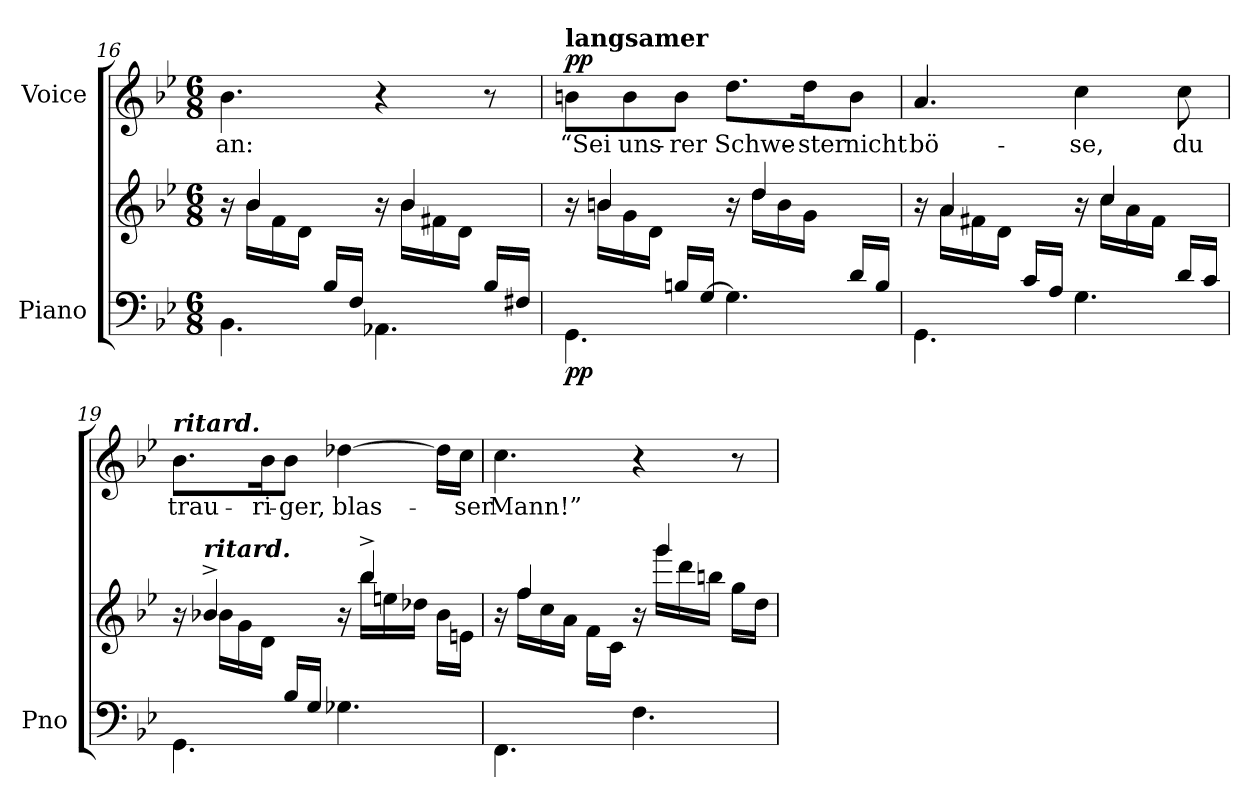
**kern	**kern	**dynam	**kern	**text	**dynam
*part2	*part2	*part2	*part1	*part1	*part1
*staff3	*staff2	*staff2/3	*staff1	*staff1	*staff1
*I"Piano	*	*	*I"Voice	*	*
*I'Pno	*	*	*	*	*
*clefF4	*clefG2	*	*clefG2	*	*
*k[b-e-]	*k[b-e-]	*	*k[b-e-]	*	*
*M6/8	*M6/8	*	*M6/8	*	*
=16	=16	=16	=16	=16	=16
*^	*^	*	*	*	*
!	!	!	!	!	!	!LO:LY:b	!
4ryy	4.BB-\	16r	16ryy	.	4.b-\	an:	.
.	.	4b-/	16b-\LL	.	.	.	.
.	.	.	16f\	.	.	.	.
.	.	.	16d\JJ	.	.	.	.
16B-/LL	.	.	8ryy	.	.	.	.
16F/JJ	.	16ryy	.	.	.	.	.
4ryy	4.AA-X\	16r	16ryy	.	4r	.	.
.	.	4b-/	16b-\LL	.	.	.	.
.	.	.	16f#X\	.	.	.	.
.	.	.	16d\JJ	.	.	.	.
16B-/LL	.	.	8ryy	.	8r	.	.
16F#X/JJ	.	16ryy	.	.	.	.	.
=17	=17	=17	=17	=17	=17	=17	=17
!	!	!	!	!	!LO:TX:a:B:t=langsamer	!	!
!	!	!	!	!LO:DY:b=2	!	!LO:LY:b	!LO:DY:b
4ryy	4.GG\	16r	16ryy	pp	8bn\L	“Sei	pp
.	.	4bn/	16b\LL	.	.	.	.
!	!	!	!	!	!	!LO:LY:b	!
.	.	.	16g\	.	8b\	uns-	.
.	.	.	16d\JJ	.	.	.	.
!	!	!	!	!	!	!LO:LY:b	!
16Bn/LL	.	.	8ryy	.	8b\J	-rer	.
[16G/JJ	.	16ryy	.	.	.	.	.
!	!	!	!	!	!	!LO:LY:b	!
4ryy	4.G\]	16r	16ryy	.	8.dd\L	Schwe-	.
.	.	4dd/	16dd\LL	.	.	.	.
.	.	.	16b\	.	.	.	.
!	!	!	!	!	!	!LO:LY:b	!
.	.	.	16g\JJ	.	16dd\K	-ster	.
!	!	!	!	!	!	!LO:LY:b	!
16d/LL	.	.	8ryy	.	8b\J	nicht	.
16B/JJ	.	16ryy	.	.	.	.	.
=18	=18	=18	=18	=18	=18	=18	=18
!	!	!	!	!	!	!LO:LY:b	!
4ryy	4.GG\	16r	16ryy	.	4.a/	bö-	.
.	.	4a/	16a\LL	.	.	.	.
.	.	.	16f#X\	.	.	.	.
.	.	.	16d\JJ	.	.	.	.
16c/LL	.	.	8ryy	.	.	.	.
16A/JJ	.	16ryy	.	.	.	.	.
!	!	!	!	!	!	!LO:LY:b	!
4ryy	4.G\	16r	16ryy	.	4cc\	-se,	.
.	.	4cc/	16cc\LL	.	.	.	.
.	.	.	16a\	.	.	.	.
.	.	.	16f#\JJ	.	.	.	.
!	!	!	!	!	!	!LO:LY:b	!
16d/LL	.	.	8ryy	.	8cc\	du	.
16c/JJ	.	16ryy	.	.	.	.	.
!!LO:LB:g=z
=19	=19	=19	=19	=19	=19	=19	=19
*	*	*	*	*	*MM53	*	*
!	!	!	!	!	!LO:TX:a:Bi:t=ritard.	!	!
!	!	!	!	!	!	!LO:LY:b	!
4ryy	4.GG\	16r	16ryy	.	8.b-\L	trau-	.
!	!	!LO:TX:a:Bi:t=ritard.	!	!	!	!	!
.	.	4b-X^/	16b-\LL	.	.	.	.
.	.	.	16g\	.	.	.	.
!	!	!	!	!	!	!LO:LY:b	!
.	.	.	16d\JJ	.	16b-\K	-ri-	.
!	!	!	!	!	!	!LO:LY:b	!
16B-/LL	.	.	8ryy	.	8b-\J	-ger,	.
16G/JJ	.	16ryy	.	.	.	.	.
!	!	!	!	!	!	!LO:LY:b	!
4.ryy	4.G-X\	16r	16ryy	.	[4dd-X\	blas-	.
.	.	4bb-^/	16bb-\LL	.	.	.	.
.	.	.	16een\	.	.	.	.
.	.	.	16dd-X\JJ	.	.	.	.
.	.	.	16b-\LL	.	16dd-\LL]	.	.
!	!	!	!	!	!	!LO:LY:b	!
.	.	16ryy	16en\JJ	.	16cc\JJ	-ser	.
=20	=20	=20	=20	=20	=20	=20	=20
*	*	*	*	*	*MM68	*	*
!	!	!	!	!	!	!LO:LY:b	!
4.FF\	2.ryy	16r	16ryy	.	4.cc\	Mann!”	.
.	.	4ff/	16ff\LL	.	.	.	.
.	.	.	16cc\	.	.	.	.
.	.	.	16a\JJ	.	.	.	.
.	.	.	16f\LL	.	.	.	.
.	.	16ryy	16c\JJ	.	.	.	.
4.F\	.	16r	16ryy	.	4r	.	.
.	.	4ggg/	16ggg\LL	.	.	.	.
.	.	.	16ddd\	.	.	.	.
.	.	.	16bbn\JJ	.	.	.	.
.	.	.	16gg\LL	.	8r	.	.
.	.	16ryy	16dd\JJ	.	.	.	.
*v	*v	*	*	*	*	*	*
*	*v	*v	*	*	*	*
=	=	=	=	=	=
*-	*-	*-	*-	*-	*-
